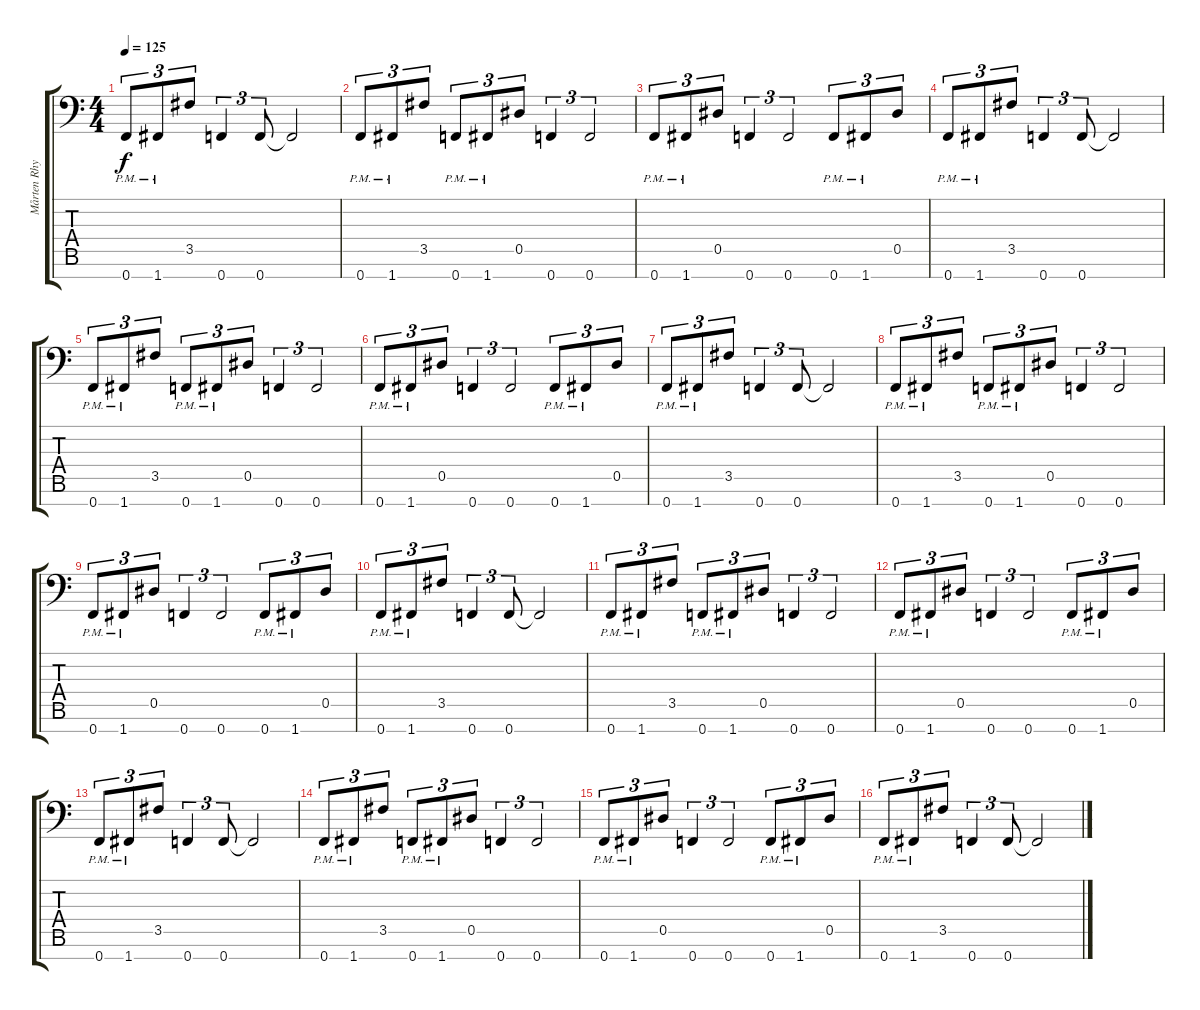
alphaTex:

\track ("Mårten Rhythm" "Mårten Rhy") {instrument distortionguitar}
\staff {score tabs}
\tuning (Bb3 Gb3 Db3 Ab2 Eb2 Bb1 F1) {hide}
\ts (4 4)
\tempo 125
\clef f4
\ks c
0.7{pm}.8{tu (3 2) dy f} 1.7{pm}.8{tu (3 2)} 3.5.8{tu (3 2)} 0.7.4{tu (3 2)} 0.7.8{tu (3 2)} 0.7{t}.2 |
0.7{pm}.8{tu (3 2)} 1.7{pm}.8{tu (3 2)} 3.5.8{tu (3 2)} 0.7{pm}.8{tu (3 2)} 1.7{pm}.8{tu (3 2)} 0.5.8{tu (3 2)} 0.7.4{tu (3 2)} 0.7.2{tu (3 2)} |
0.7{pm}.8{tu (3 2) volume 12} 1.7{pm}.8{tu (3 2)} 0.5.8{tu (3 2)} 0.7.4{tu (3 2)} 0.7.2{tu (3 2)} 0.7{pm}.8{tu (3 2)} 1.7{pm}.8{tu (3 2)} 0.5.8{tu (3 2)} |
0.7{pm}.8{tu (3 2)} 1.7{pm}.8{tu (3 2)} 3.5.8{tu (3 2)} 0.7.4{tu (3 2)} 0.7.8{tu (3 2)} 0.7{t}.2 |
0.7{pm}.8{tu (3 2) volume 9} 1.7{pm}.8{tu (3 2)} 3.5.8{tu (3 2)} 0.7{pm}.8{tu (3 2)} 1.7{pm}.8{tu (3 2)} 0.5.8{tu (3 2)} 0.7.4{tu (3 2)} 0.7.2{tu (3 2)} |
0.7{pm}.8{tu (3 2)} 1.7{pm}.8{tu (3 2)} 0.5.8{tu (3 2)} 0.7.4{tu (3 2)} 0.7.2{tu (3 2)} 0.7{pm}.8{tu (3 2)} 1.7{pm}.8{tu (3 2)} 0.5.8{tu (3 2)} |
0.7{pm}.8{tu (3 2)} 1.7{pm}.8{tu (3 2)} 3.5.8{tu (3 2)} 0.7.4{tu (3 2)} 0.7.8{tu (3 2)} 0.7{t}.2 |
0.7{pm}.8{tu (3 2)} 1.7{pm}.8{tu (3 2)} 3.5.8{tu (3 2)} 0.7{pm}.8{tu (3 2)} 1.7{pm}.8{tu (3 2)} 0.5.8{tu (3 2)} 0.7.4{tu (3 2)} 0.7.2{tu (3 2)} |
0.7{pm}.8{tu (3 2) volume 6} 1.7{pm}.8{tu (3 2)} 0.5.8{tu (3 2)} 0.7.4{tu (3 2)} 0.7.2{tu (3 2)} 0.7{pm}.8{tu (3 2)} 1.7{pm}.8{tu (3 2)} 0.5.8{tu (3 2)} |
0.7{pm}.8{tu (3 2)} 1.7{pm}.8{tu (3 2)} 3.5.8{tu (3 2)} 0.7.4{tu (3 2)} 0.7.8{tu (3 2)} 0.7{t}.2 |
0.7{pm}.8{tu (3 2)} 1.7{pm}.8{tu (3 2)} 3.5.8{tu (3 2)} 0.7{pm}.8{tu (3 2)} 1.7{pm}.8{tu (3 2)} 0.5.8{tu (3 2)} 0.7.4{tu (3 2)} 0.7.2{tu (3 2)} |
0.7{pm}.8{tu (3 2)} 1.7{pm}.8{tu (3 2)} 0.5.8{tu (3 2)} 0.7.4{tu (3 2)} 0.7.2{tu (3 2)} 0.7{pm}.8{tu (3 2)} 1.7{pm}.8{tu (3 2)} 0.5.8{tu (3 2)} |
0.7{pm}.8{tu (3 2) volume 3} 1.7{pm}.8{tu (3 2)} 3.5.8{tu (3 2)} 0.7.4{tu (3 2)} 0.7.8{tu (3 2)} 0.7{t}.2 |
0.7{pm}.8{tu (3 2)} 1.7{pm}.8{tu (3 2)} 3.5.8{tu (3 2)} 0.7{pm}.8{tu (3 2)} 1.7{pm}.8{tu (3 2)} 0.5.8{tu (3 2)} 0.7.4{tu (3 2)} 0.7.2{tu (3 2)} |
0.7{pm}.8{tu (3 2)} 1.7{pm}.8{tu (3 2)} 0.5.8{tu (3 2)} 0.7.4{tu (3 2)} 0.7.2{tu (3 2)} 0.7{pm}.8{tu (3 2)} 1.7{pm}.8{tu (3 2)} 0.5.8{tu (3 2)} |
0.7{pm}.8{tu (3 2)} 1.7{pm}.8{tu (3 2)} 3.5.8{tu (3 2)} 0.7.4{tu (3 2)} 0.7.8{tu (3 2)} 0.7{t}.2
